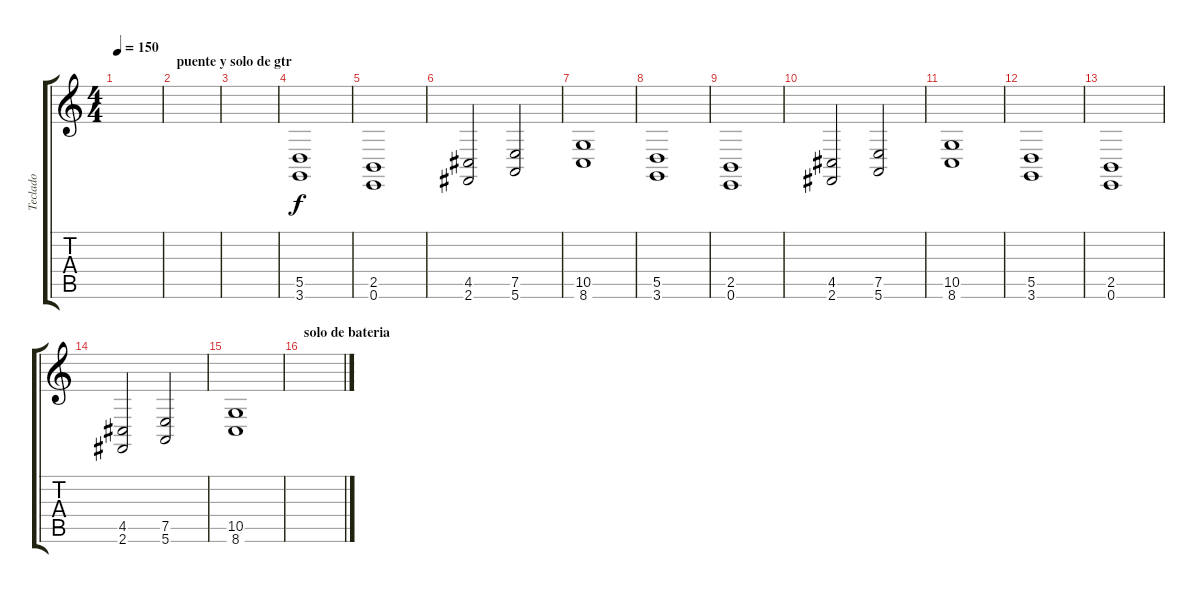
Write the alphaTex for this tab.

\track ("Teclado" "Teclado") {instrument drawbarorgan}
\staff {score tabs}
\tuning (E4 B3 G3 D3 A2 E2) {hide}
\ts (4 4)
\tempo 150
\clef g2
\ks c
|
\section ("" "puente y solo de gtr")
|
|
(5.5 3.6).1 |
(2.5 0.6).1 |
(4.5 2.6).2 (7.5 5.6).2 |
(10.5 8.6).1 |
(5.5 3.6).1 |
(2.5 0.6).1 |
(4.5 2.6).2 (7.5 5.6).2 |
(10.5 8.6).1 |
(5.5 3.6).1 |
(2.5 0.6).1 |
(4.5 2.6).2 (7.5 5.6).2 |
(10.5 8.6).1 |
\section ("" "solo de bateria")
